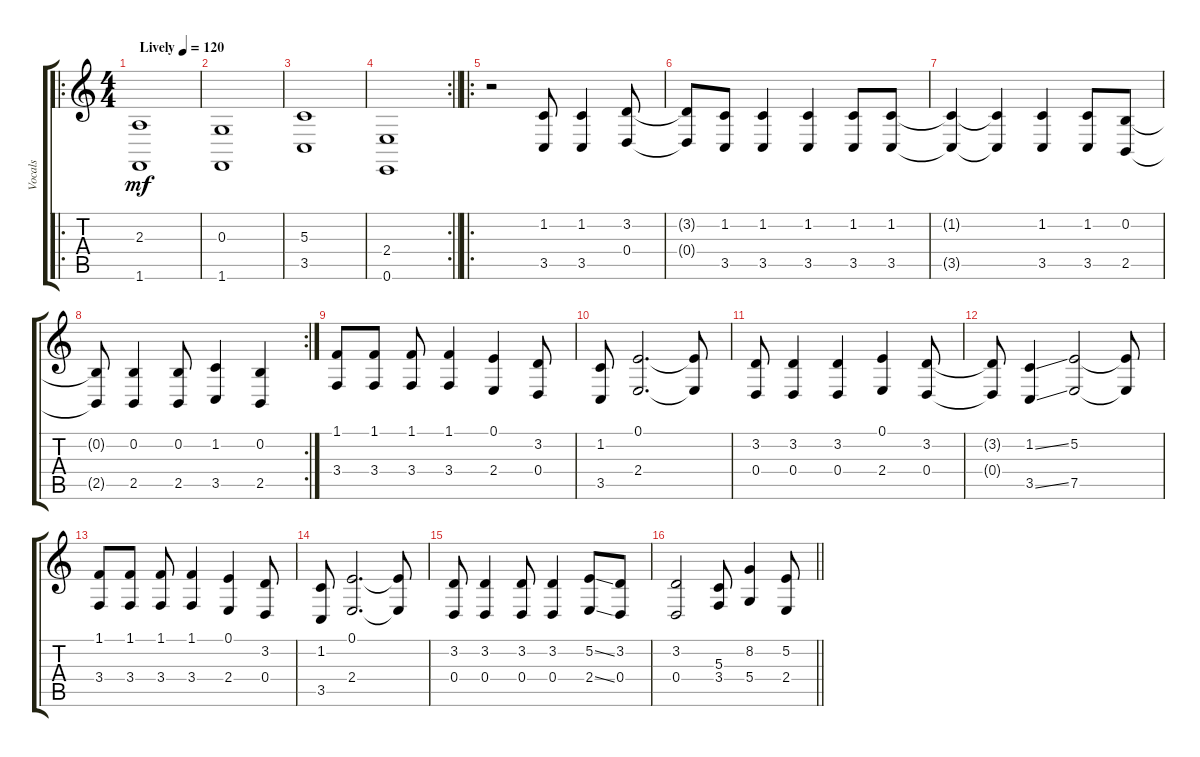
\track ("Vocals" "Vocals") {instrument lead8bassandlead bank 1}
\staff {score tabs}
\tuning (E4 B3 G3 D3 A2 E2) {hide}
\ro
\ts (4 4)
\tempo (120 "Lively")
\clef g2
\ks c
(2.3 1.6).1{dy mf instrument lead8bassandlead} |
(0.3 1.6).1 |
(5.3 3.5).1 |
\rc 2
\barLineRight lightlight
(2.4 0.6).1 |
\ro
r.2 (1.2 3.5).8 (1.2 3.5).4 (3.2 0.4).8 |
(3.2{t} 0.4{t}).8 (1.2 3.5).8 (1.2 3.5).4 (1.2 3.5).4 (1.2 3.5).8 (1.2 3.5).8 |
(1.2{t} 3.5{t}).4 (1.2{t} 3.5{t}).4 (1.2 3.5).4 (1.2 3.5).8 (0.2 2.5).8 |
\rc 2
(0.2{t} 2.5{t}).8 (0.2 2.5).4 (0.2 2.5).8 (1.2 3.5).4 (0.2 2.5).4 |
(1.1 3.4).8 (1.1 3.4).8 (1.1 3.4).8 (1.1 3.4).4 (0.1 2.4).4 (3.2 0.4).8 |
(1.2 3.5).8 (0.1 2.4).2{d} (0.1{t} 2.4{t}).8 |
(3.2 0.4).8 (3.2 0.4).4 (3.2 0.4).4 (0.1 2.4).4 (3.2 0.4).8 |
(3.2{t} 0.4{t}).8 (1.2{ss} 3.5{ss}).4 (5.2 7.5).2 (5.2{t} 7.5{t}).8 |
(1.1 3.4).8 (1.1 3.4).8 (1.1 3.4).8 (1.1 3.4).4 (0.1 2.4).4 (3.2 0.4).8 |
(1.2 3.5).8 (0.1 2.4).2{d} (0.1{t} 2.4{t}).8 |
(3.2 0.4).8 (3.2 0.4).4 (3.2 0.4).8 (3.2 0.4).4 (5.2{ss} 2.4{ss}).8 (3.2 0.4).8 |
\barLineRight lightlight
(3.2 0.4).2 (5.3 3.4).8 (8.2 5.4).4 (5.2 2.4).8
